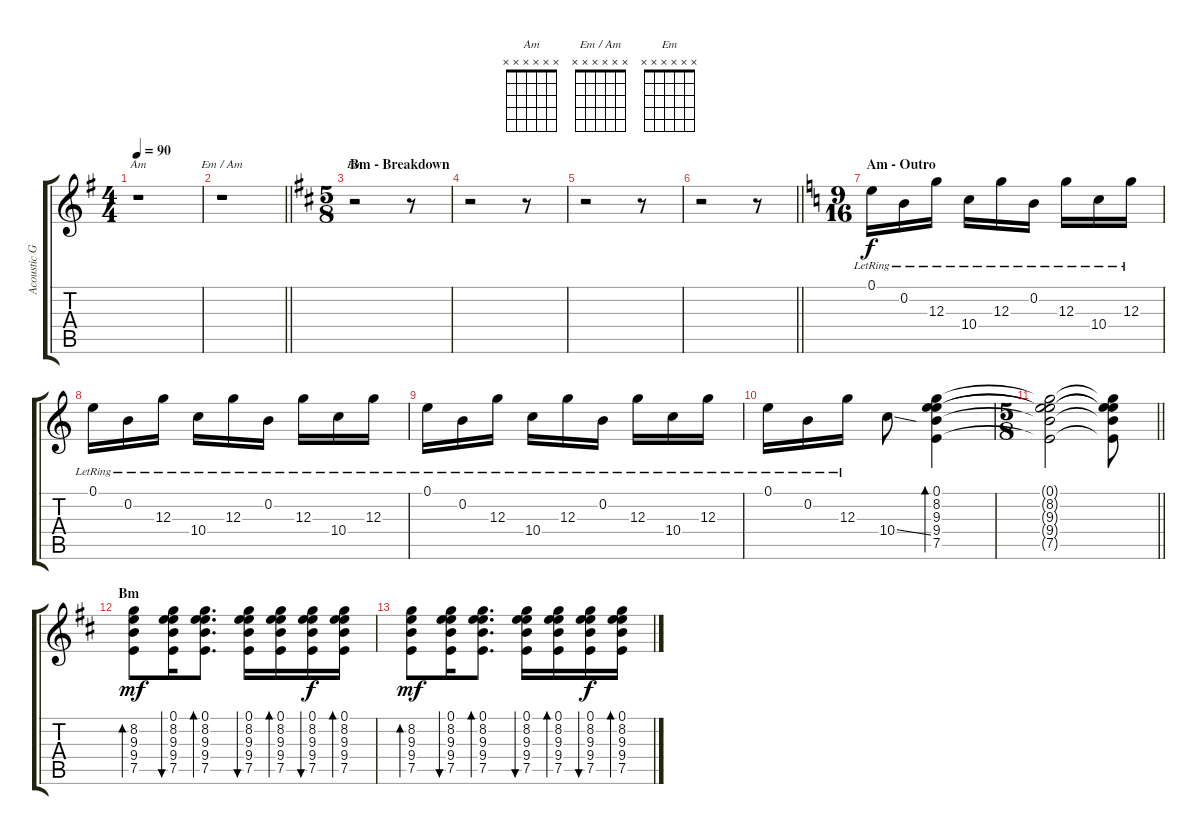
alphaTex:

\track ("Acoustic Guitar (Tankian)" "Acoustic G") {instrument acousticguitarsteel}
\staff {score tabs}
\tuning (E4 B3 G3 D3 A2 E2) {hide}
\chord ("Am" x x x x x x)
\chord ("Em / Am" x x x x x x)
\chord ("Em" x x x x x x)
\ts (4 4)
\tempo 90
\clef g2
\ks eminor
r.1{ch "Am" dy mf} |
\barLineRight lightlight
r.1{ch "Em / Am"} |
\ts (5 8)
\section ("" "Bm - Breakdown")
\ks bminor
r.2{ch "Em"} r.8 |
r.2 r.8 |
r.2 r.8 |
\barLineRight lightlight
r.2 r.8 |
\ts (9 16)
\section ("" "Am - Outro")
\ks aminor
0.1{lr}.16{dy f} 0.2{lr}.16 12.3{lr}.16 10.4{lr}.16 12.3{lr}.16 0.2{lr}.16 12.3{lr}.16 10.4{lr}.16 12.3{lr}.16 |
0.1{lr}.16 0.2{lr}.16 12.3{lr}.16 10.4{lr}.16 12.3{lr}.16 0.2{lr}.16 12.3{lr}.16 10.4{lr}.16 12.3{lr}.16 |
0.1{lr}.16 0.2{lr}.16 12.3{lr}.16 10.4{lr}.16 12.3{lr}.16 0.2{lr}.16 12.3{lr}.16 10.4{lr}.16 12.3{lr}.16 |
0.1{lr}.16 0.2{lr}.16 12.3{lr}.16 10.4{ss}.8 (0.1 8.2 9.3 9.4 7.5).4{bd 480} |
\ts (5 8)
\barLineRight lightlight
(0.1{t} 8.2{t} 9.3{t} 9.4{t} 7.5{t}).2 (0.1{t} 8.2{t} 9.3{t} 9.4{t} 7.5{t}).8 |
\section ("" "Bm")
\ks bminor
(8.2 9.3 9.4 7.5).8{bd 60 dy mf} (0.1 8.2 9.3 9.4 7.5).16{bu 60} (0.1 8.2 9.3 9.4 7.5).8{d bd 30} (0.1 8.2 9.3 9.4 7.5).16{bu 30} (0.1 8.2 9.3 9.4 7.5).16{bd 30} (0.1 8.2 9.3 9.4 7.5).16{bu 30 dy f} (0.1 8.2 9.3 9.4 7.5).16{bd 30} |
(8.2 9.3 9.4 7.5).8{bd 60 dy mf} (0.1 8.2 9.3 9.4 7.5).16{bu 60} (0.1 8.2 9.3 9.4 7.5).8{d bd 30} (0.1 8.2 9.3 9.4 7.5).16{bu 30} (0.1 8.2 9.3 9.4 7.5).16{bd 30} (0.1 8.2 9.3 9.4 7.5).16{bu 30 dy f} (0.1 8.2 9.3 9.4 7.5).16{bd 30}
